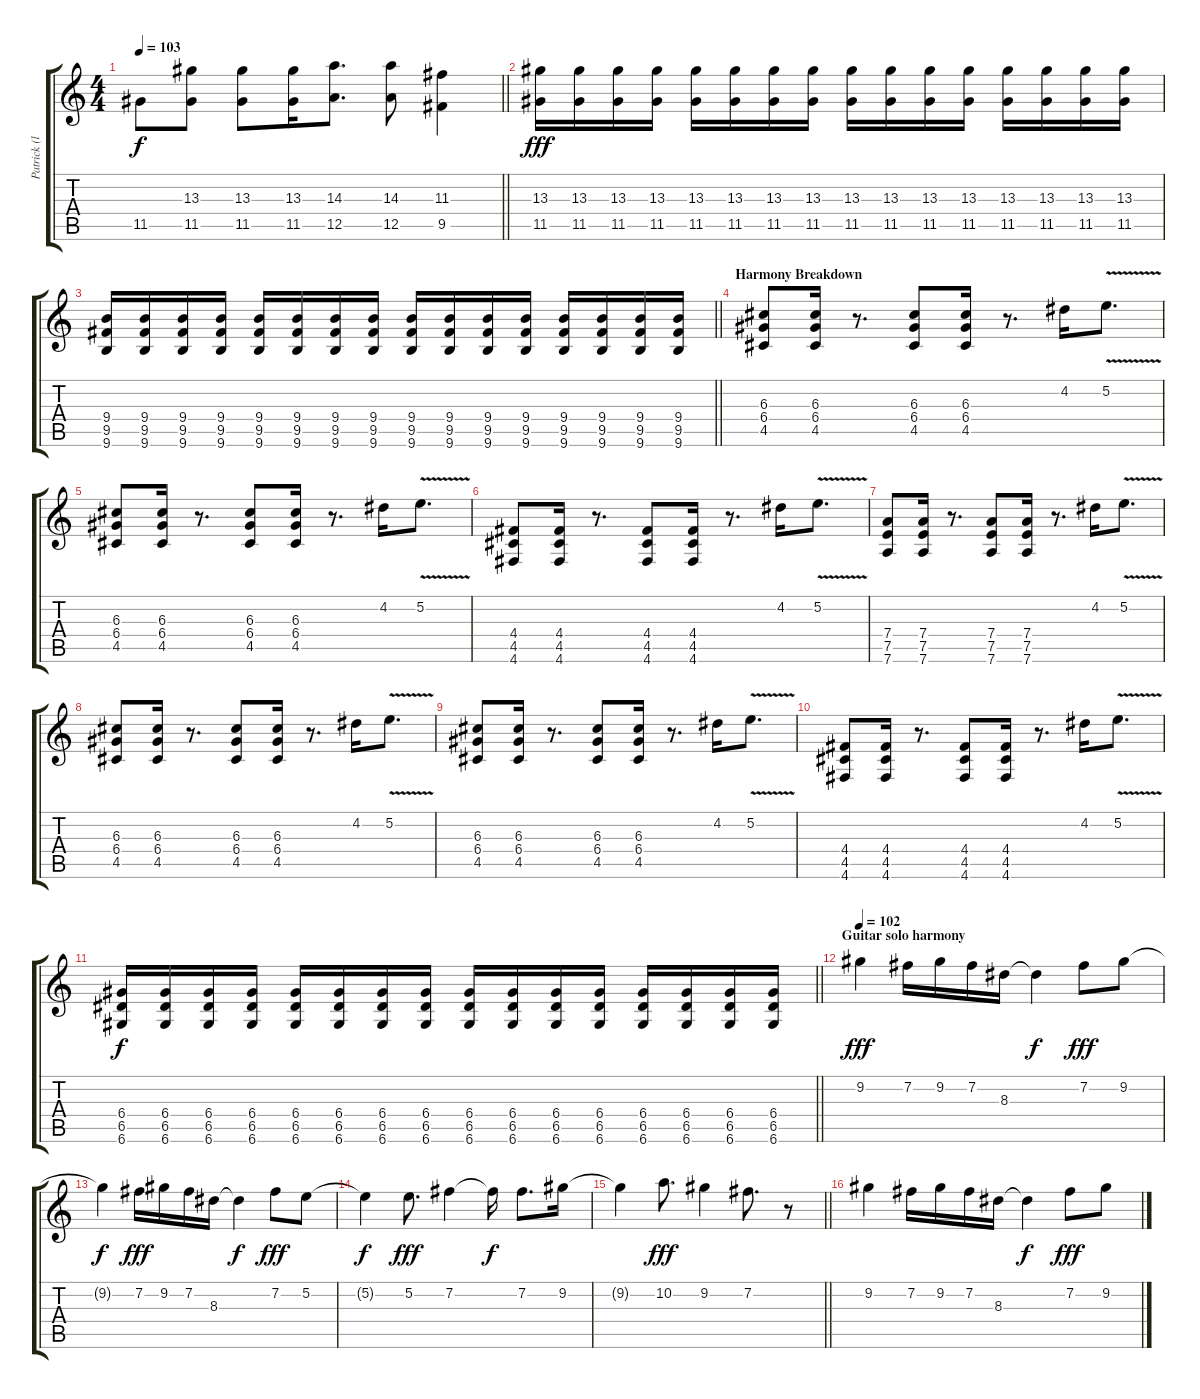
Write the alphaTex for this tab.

\track ("Patrick (lead I)" "Patrick (l") {instrument overdrivenguitar}
\staff {score tabs}
\tuning (E4 B3 G3 D3 A2 D2) {hide}
\ts (4 4)
\tempo 103
\clef g2
\barLineRight lightlight
\ks c
11.5{t}.8{dy f} (13.3 11.5).8 (13.3 11.5).8 (13.3 11.5).16 (14.3 12.5).8{d} (14.3 12.5).8 (11.3 9.5).4 |
(13.3 11.5).16{dy fff} (13.3 11.5).16 (13.3 11.5).16 (13.3 11.5).16 (13.3 11.5).16 (13.3 11.5).16 (13.3 11.5).16 (13.3 11.5).16 (13.3 11.5).16 (13.3 11.5).16 (13.3 11.5).16 (13.3 11.5).16 (13.3 11.5).16 (13.3 11.5).16 (13.3 11.5).16 (13.3 11.5).16 |
\barLineRight lightlight
(9.4 9.5 9.6).16 (9.4 9.5 9.6).16 (9.4 9.5 9.6).16 (9.4 9.5 9.6).16 (9.4 9.5 9.6).16 (9.4 9.5 9.6).16 (9.4 9.5 9.6).16 (9.4 9.5 9.6).16 (9.4 9.5 9.6).16 (9.4 9.5 9.6).16 (9.4 9.5 9.6).16 (9.4 9.5 9.6).16 (9.4 9.5 9.6).16 (9.4 9.5 9.6).16 (9.4 9.5 9.6).16 (9.4 9.5 9.6).16 |
\section ("" "Harmony Breakdown")
(6.3 6.4 4.5).8 (6.3 6.4 4.5).16 r.8{d} (6.3 6.4 4.5).8{beam merge} (6.3 6.4 4.5).16 r.8{d} 4.2.16 5.2{v}.8{d} |
(6.3 6.4 4.5).8 (6.3 6.4 4.5).16 r.8{d} (6.3 6.4 4.5).8{beam merge} (6.3 6.4 4.5).16 r.8{d} 4.2.16 5.2{v}.8{d} |
(4.4 4.5 4.6).8 (4.4 4.5 4.6).16 r.8{d} (4.4 4.5 4.6).8{beam merge} (4.4 4.5 4.6).16 r.8{d} 4.2.16 5.2{v}.8{d} |
(7.4 7.5 7.6).8 (7.4 7.5 7.6).16 r.8{d} (7.4 7.5 7.6).8{beam merge} (7.4 7.5 7.6).16 r.8{d} 4.2.16 5.2{v}.8{d} |
(6.3 6.4 4.5).8 (6.3 6.4 4.5).16 r.8{d} (6.3 6.4 4.5).8{beam merge} (6.3 6.4 4.5).16 r.8{d} 4.2.16 5.2{v}.8{d} |
(6.3 6.4 4.5).8 (6.3 6.4 4.5).16 r.8{d} (6.3 6.4 4.5).8{beam merge} (6.3 6.4 4.5).16 r.8{d} 4.2.16 5.2{v}.8{d} |
(4.4 4.5 4.6).8 (4.4 4.5 4.6).16 r.8{d} (4.4 4.5 4.6).8{beam merge} (4.4 4.5 4.6).16 r.8{d} 4.2.16 5.2{v}.8{d} |
\barLineRight lightlight
(6.4 6.5 6.6).16{dy f} (6.4 6.5 6.6).16 (6.4 6.5 6.6).16 (6.4 6.5 6.6).16 (6.4 6.5 6.6).16 (6.4 6.5 6.6).16 (6.4 6.5 6.6).16 (6.4 6.5 6.6).16 (6.4 6.5 6.6).16 (6.4 6.5 6.6).16 (6.4 6.5 6.6).16 (6.4 6.5 6.6).16 (6.4 6.5 6.6).16 (6.4 6.5 6.6).16 (6.4 6.5 6.6).16 (6.4 6.5 6.6).16 |
\section ("" "Guitar solo harmony")
\tempo 102
9.2.4{dy fff} 7.2.16 9.2.16 7.2.16 8.3.16 8.3{t}.4{dy f} 7.2.8{dy fff} 9.2.8 |
9.2{t}.4{dy f} 7.2.16{dy fff} 9.2.16 7.2.16 8.3.16 8.3{t}.4{dy f} 7.2.8{dy fff} 5.2.8 |
5.2{t}.4{dy f} 5.2.8{d dy fff} 7.2.4 7.2{t}.16{dy f} 7.2.8{d} 9.2.16 |
\barLineRight lightlight
9.2{t}.4 10.2.8{d dy fff} 9.2.4 7.2.8{d} r.8 |
9.2.4 7.2.16 9.2.16 7.2.16 8.3.16 8.3{t}.4{dy f} 7.2.8{dy fff} 9.2.8
